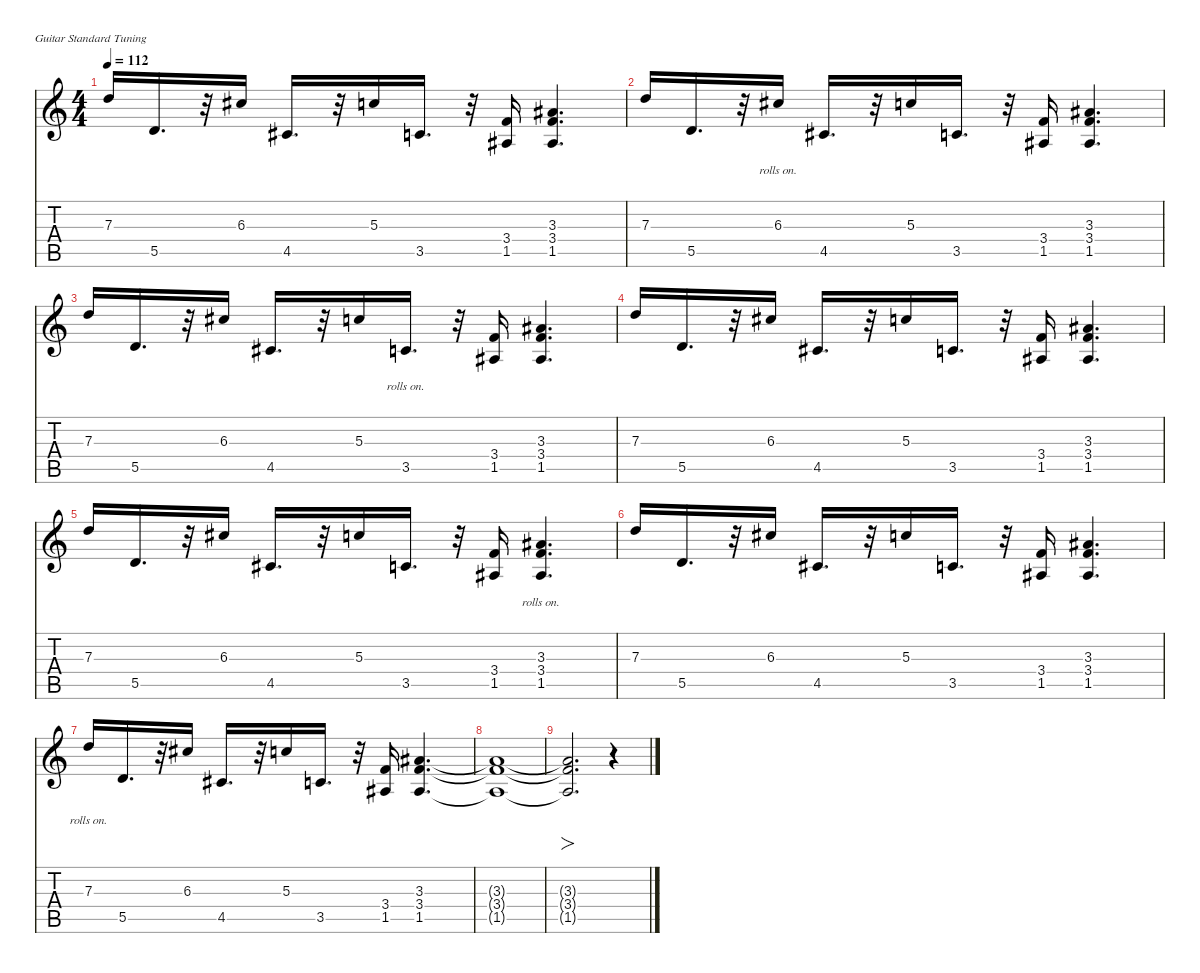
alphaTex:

\hideDynamics
\bracketExtendMode nobrackets
\singleTrackTrackNamePolicy hidden
\multiTrackTrackNamePolicy hidden
\firstSystemTrackNameMode fullname
\firstSystemTrackNameOrientation horizontal
\otherSystemsTrackNameOrientation horizontal
\track ("Guitar 1" "E-Gt") {defaultSystemsLayout 4 instrument distortionguitar}
\staff {score tabs}
\tuning (E4 B3 G3 D3 A2 E2)
\ts (4 4)
\tempo 112
\clef g2
\ks c
7.3.16{dy f beam Up} 5.5.16{d beam Up} r.32{beam Up} 6.3{acc #}.16{beam Up} 4.5{acc #}.16{d beam Up} r.32{beam Up} 5.3.16{beam Up} 3.5.16{d beam Up} r.32{beam Up} (1.5{acc #} 3.4).16{beam Up} (3.4 1.5{acc #} 3.3{acc #}).4{d beam Up} |
7.3.16{beam Up} 5.5.16{d beam Up} r.32{beam Up} 6.3{acc #}.16{lyrics (0 "") lyrics (1 "") lyrics (2 "rolls on.") lyrics (3 "") lyrics (4 "") beam Up} 4.5{acc #}.16{d beam Up} r.32{beam Up} 5.3.16{beam Up} 3.5.16{d beam Up} r.32{beam Up} (1.5{acc #} 3.4).16{beam Up} (3.4 1.5{acc #} 3.3{acc #}).4{d beam Up} |
7.3.16{beam Up} 5.5.16{d beam Up} r.32{beam Up} 6.3{acc #}.16{beam Up} 4.5{acc #}.16{d beam Up} r.32{beam Up} 5.3.16{beam Up} 3.5.16{d lyrics (0 "") lyrics (1 "") lyrics (2 "rolls on.") lyrics (3 "") lyrics (4 "") beam Up} r.32{beam Up} (1.5{acc #} 3.4).16{beam Up} (3.4 1.5{acc #} 3.3{acc #}).4{d beam Up} |
7.3.16{beam Up} 5.5.16{d beam Up} r.32{beam Up} 6.3{acc #}.16{beam Up} 4.5{acc #}.16{d beam Up} r.32{beam Up} 5.3.16{beam Up} 3.5.16{d beam Up} r.32{beam Up} (1.5{acc #} 3.4).16{beam Up} (3.4 1.5{acc #} 3.3{acc #}).4{d beam Up} |
7.3.16{beam Up} 5.5.16{d beam Up} r.32{beam Up} 6.3{acc #}.16{beam Up} 4.5{acc #}.16{d beam Up} r.32{beam Up} 5.3.16{beam Up} 3.5.16{d beam Up} r.32{beam Up} (1.5{acc #} 3.4).16{beam Up} (3.4 1.5{acc #} 3.3{acc #}).4{d lyrics (0 "") lyrics (1 "") lyrics (2 "rolls on.") lyrics (3 "") lyrics (4 "") beam Up} |
7.3.16{beam Up} 5.5.16{d beam Up} r.32{beam Up} 6.3{acc #}.16{beam Up} 4.5{acc #}.16{d beam Up} r.32{beam Up} 5.3.16{beam Up} 3.5.16{d beam Up} r.32{beam Up} (1.5{acc #} 3.4).16{beam Up} (3.4 1.5{acc #} 3.3{acc #}).4{d beam Up} |
7.3.16{lyrics (0 "") lyrics (1 "") lyrics (2 "rolls on.") lyrics (3 "") lyrics (4 "") beam Up} 5.5.16{d beam Up} r.32{beam Up} 6.3{acc #}.16{beam Up} 4.5{acc #}.16{d beam Up} r.32{beam Up} 5.3.16{beam Up} 3.5.16{d beam Up} r.32{beam Up} (1.5{acc #} 3.4).16{beam Up} (3.4 1.5{acc #} 3.3{acc #}).4{d beam Up} |
(3.4{t} 1.5{t acc #} 3.3{t acc #}).1{dy ff beam Up} |
(3.4{t} 1.5{t acc #} 3.3{t acc #}).2{fo d dy f beam Up} r.4{beam Up}
